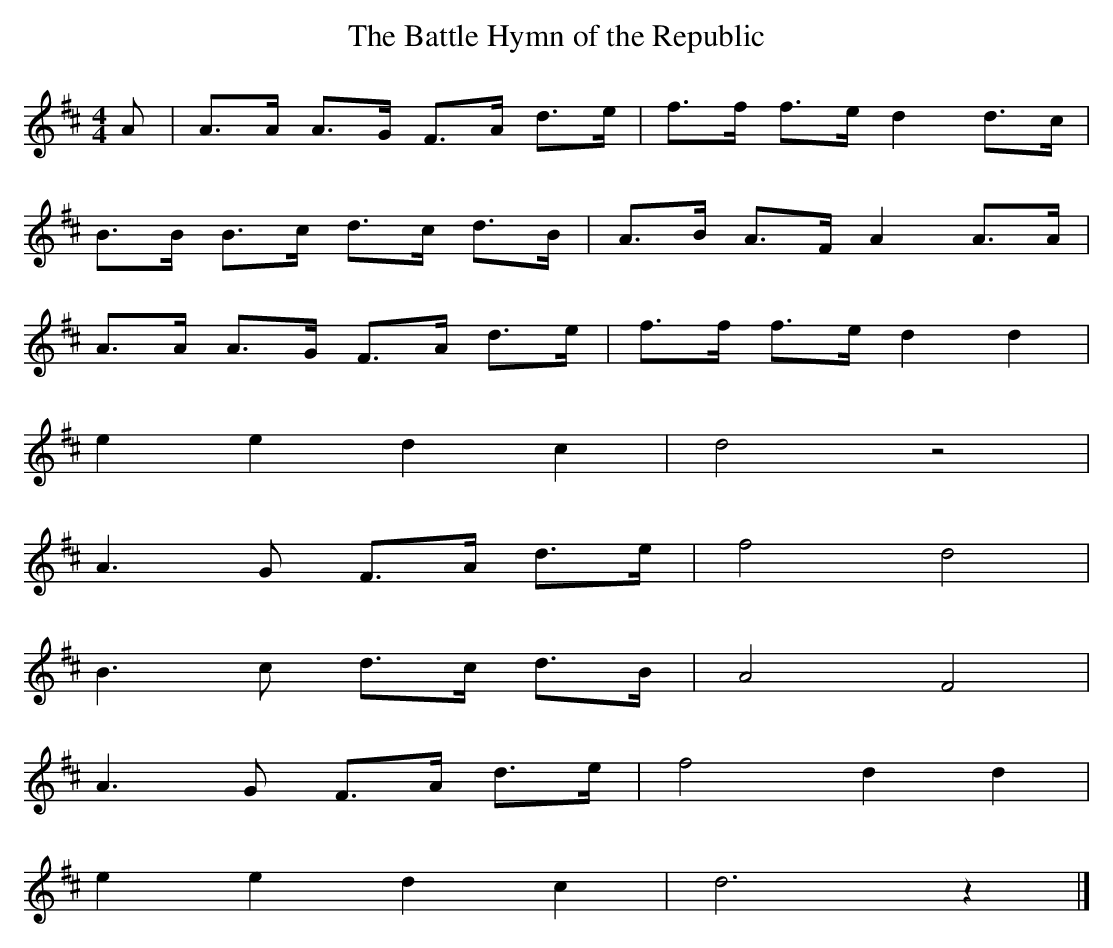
X:1
T:Battle Hymn of the Republic, The
L:1/8
M:4/4
K:D
A  | A>A A>G F>A d>e | f>f f>e d2 d>c |
     B>B B>c d>c d>B | A>B A>F A2 A>A |
     A>A A>G F>A d>e | f>f f>e d2 d2  |
     e2  e2  d2  c2  | d4      z4     |
     A3    G F>A d>e | f4      d4     |
     B3    c d>c d>B | A4      F4     |
     A3    G F>A d>e | f4      d2 d2  |
     e2  e2  d2  c2  | d6         z2 |]
